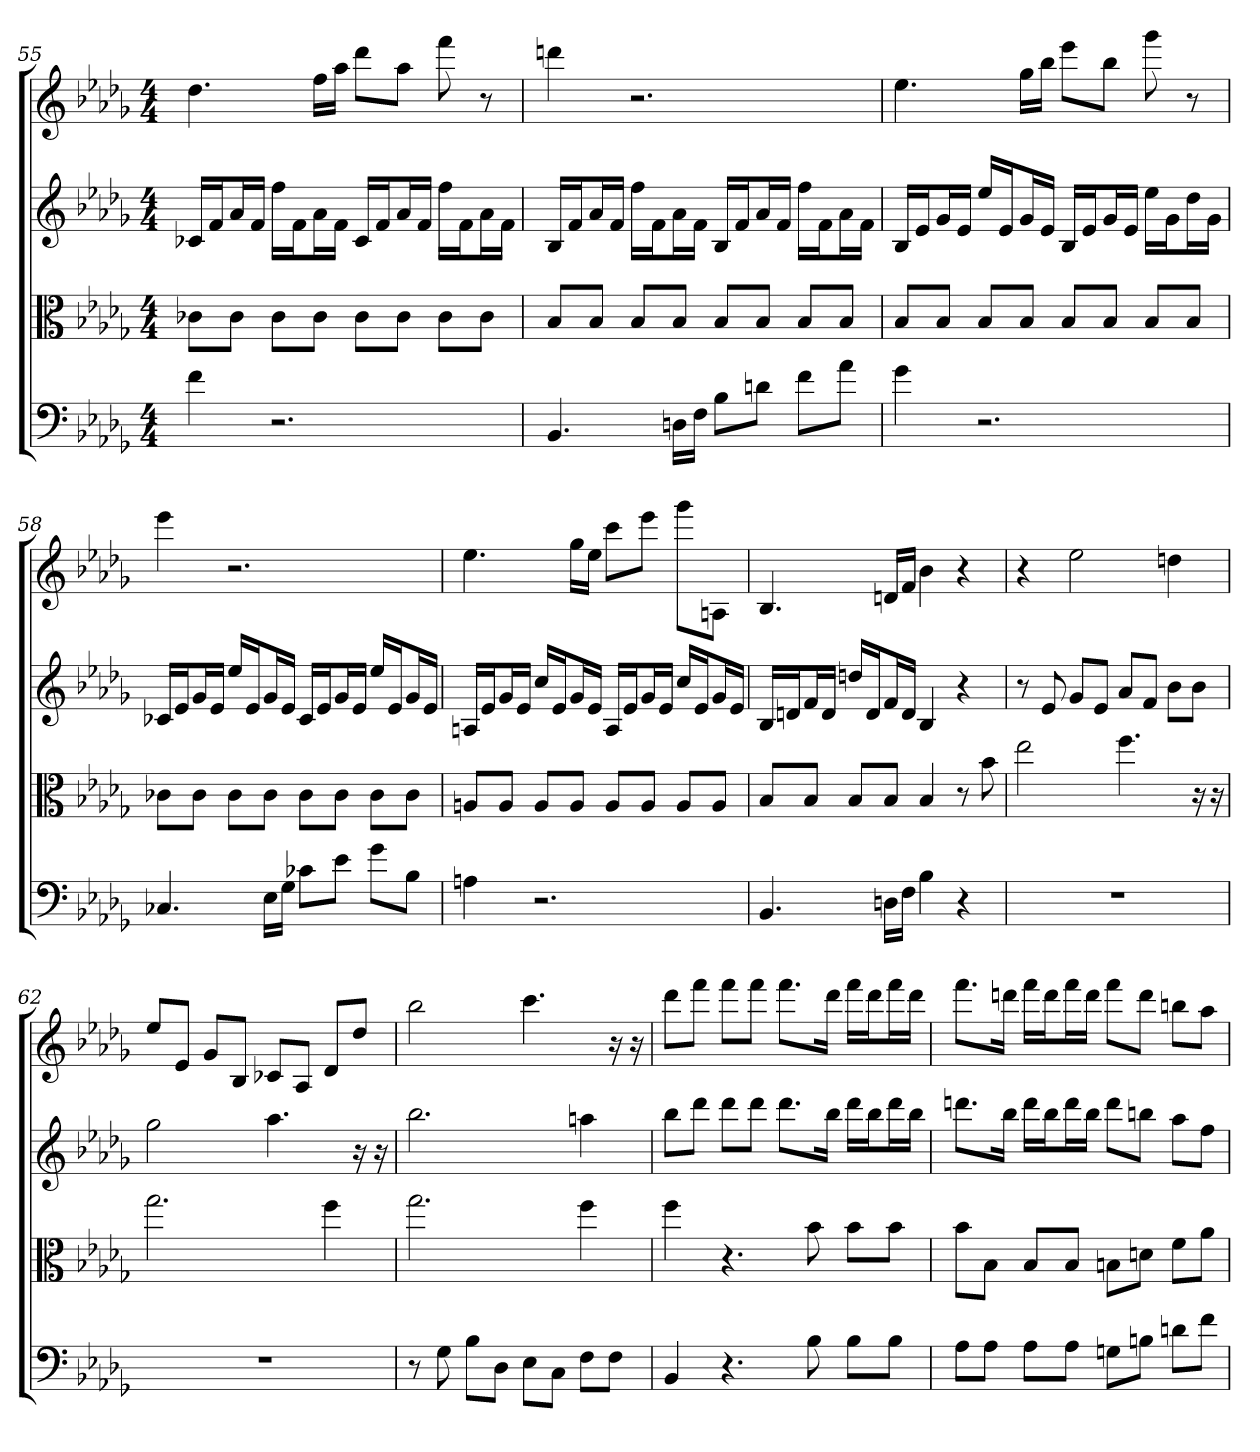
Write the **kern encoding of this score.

**kern	**kern	**kern	**kern
*part4	*part3	*part2	*part1
*staff4	*staff3	*staff2	*staff1
*clefF4	*clefC3	*clefG2	*clefG2
*k[b-e-a-d-g-]	*k[b-e-a-d-g-]	*k[b-e-a-d-g-]	*k[b-e-a-d-g-]
*D-:	*D-:	*D-:	*D-:
*M4/4	*M4/4	*M4/4	*M4/4
=55	=55	=55	=55
4f	8c-X\L	16c-X/LL	4.dd-
.	.	16f/J	.
.	8c-\J	16a-/L	.
.	.	16f/JJ	.
2.r	8c-\L	16ff\LL	.
.	.	16f\J	.
.	8c-\J	16a-\L	16ff\LL
.	.	16f\JJ	16aa-\JJ
.	8c-\L	16c-/LL	8ddd-\L
.	.	16f/J	.
.	8c-\J	16a-/L	8aa-\J
.	.	16f/JJ	.
.	8c-\L	16ff\LL	8fff
.	.	16f\J	.
.	8c-\J	16a-\L	8r
.	.	16f\JJ	.
=56	=56	=56	=56
4.BB-	8B-/L	16B-/LL	4dddn
.	.	16f/J	.
.	8B-/J	16a-/L	.
.	.	16f/JJ	.
.	8B-/L	16ff\LL	2.r
.	.	16f\J	.
16Dn\LL	8B-/J	16a-\L	.
16F\JJ	.	16f\JJ	.
8B-\L	8B-/L	16B-/LL	.
.	.	16f/J	.
8dn\J	8B-/J	16a-/L	.
.	.	16f/JJ	.
8f\L	8B-/L	16ff\LL	.
.	.	16f\J	.
8a-\J	8B-/J	16a-\L	.
.	.	16f\JJ	.
=57	=57	=57	=57
4g-	8B-/L	16B-/LL	4.ee-
.	.	16e-/J	.
.	8B-/J	16g-/L	.
.	.	16e-/JJ	.
2.r	8B-/L	16ee-/LL	.
.	.	16e-/J	.
.	8B-/J	16g-/L	16gg-\LL
.	.	16e-/JJ	16bb-\JJ
.	8B-/L	16B-/LL	8eee-\L
.	.	16e-/J	.
.	8B-/J	16g-/L	8bb-\J
.	.	16e-/JJ	.
.	8B-/L	16ee-\LL	8ggg-
.	.	16g-\J	.
.	8B-/J	16dd-\L	8r
.	.	16g-\JJ	.
=58	=58	=58	=58
4.C-X	8c-X\L	16c-X/LL	4eee-
.	.	16e-/J	.
.	8c-\J	16g-/L	.
.	.	16e-/JJ	.
.	8c-\L	16ee-/LL	2.r
.	.	16e-/J	.
16E-\LL	8c-\J	16g-/L	.
16G-\JJ	.	16e-/JJ	.
8c-X\L	8c-\L	16c-/LL	.
.	.	16e-/J	.
8e-\J	8c-\J	16g-/L	.
.	.	16e-/JJ	.
8g-\L	8c-\L	16ee-/LL	.
.	.	16e-/J	.
8B-\J	8c-\J	16g-/L	.
.	.	16e-/JJ	.
=59	=59	=59	=59
4An	8An/L	16An/LL	4.ee-
.	.	16e-/J	.
.	8A/J	16g-/L	.
.	.	16e-/JJ	.
2.r	8A/L	16cc/LL	.
.	.	16e-/J	.
.	8A/J	16g-/L	16gg-\LL
.	.	16e-/JJ	16ee-\JJ
.	8A/L	16A/LL	8ccc\L
.	.	16e-/J	.
.	8A/J	16g-/L	8eee-\J
.	.	16e-/JJ	.
.	8A/L	16cc/LL	8ggg-\L
.	.	16e-/J	.
.	8A/J	16g-/L	8An\J
.	.	16e-/JJ	.
=60	=60	=60	=60
4.BB-	8B-/L	16B-/LL	4.B-
.	.	16dn/J	.
.	8B-/J	16f/L	.
.	.	16d/JJ	.
.	8B-/L	16ddn/LL	.
.	.	16d/J	.
16Dn\LL	8B-/J	16f/L	16dn/LL
16F\JJ	.	16d/JJ	16f/JJ
4B-	4B-	4B-	4b-
4r	8r	4r	4r
.	8b-	.	.
=61	=61	=61	=61
1r	2ee-	8r	4r
.	.	8e-	.
.	.	8g-/L	2ee-
.	.	8e-/J	.
.	4.ff	8a-/L	.
.	.	8f/J	.
.	.	8b-\L	4ddn
.	16r	8b-\J	.
.	16r	.	.
=62	=62	=62	=62
1r	2.gg-	2gg-	8ee-/L
.	.	.	8e-/J
.	.	.	8g-/L
.	.	.	8B-/J
.	.	4.aa-	8c-X/L
.	.	.	8A-/J
.	4ff	.	8d-/L
.	.	16r	8dd-/J
.	.	16r	.
=63	=63	=63	=63
8r	2.gg-	2.bb-	2bb-
8G-	.	.	.
8B-\L	.	.	.
8D-\J	.	.	.
8E-\L	.	.	4.ccc
8C\J	.	.	.
8F\L	4ff	4aan	.
8F\J	.	.	16r
.	.	.	16r
=64	=64	=64	=64
4BB-	4ff	8bb-\L	8ddd-\L
.	.	8ddd-\J	8fff\J
4.r	4.r	8ddd-\L	8fff\L
.	.	8ddd-\J	8fff\J
.	.	8.ddd-\L	8.fff\L
8B-	8b-	.	.
.	.	16bb-\Jk	16ddd-\Jk
8B-\L	8b-\L	16ddd-\LL	16fff\LL
.	.	16bb-\J	16ddd-\J
8B-\J	8b-\J	16ddd-\L	16fff\L
.	.	16bb-\JJ	16ddd-\JJ
=65	=65	=65	=65
8A-\L	8b-\L	8.dddn\L	8.fff\L
8A-\J	8B-\J	.	.
.	.	16bb-\Jk	16dddn\Jk
8A-\L	8B-/L	16ddd\LL	16fff\LL
.	.	16bb-\J	16ddd\J
8A-\J	8B-/J	16ddd\L	16fff\L
.	.	16bb-\JJ	16ddd\JJ
8Gn\L	8Bn\L	8ddd\L	8fff\L
8Bn\J	8dn\J	8bbn\J	8ddd\J
8dn\L	8f\L	8aa-\L	8bbn\L
8f\J	8a-\J	8ff\J	8aa-\J
=	=	=	=
*-	*-	*-	*-
